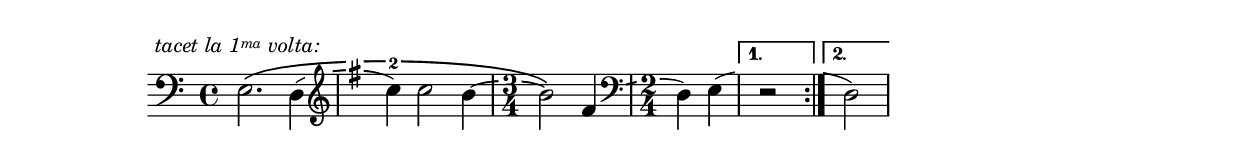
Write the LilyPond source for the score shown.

%% http://lsr.dsi.unimi.it/LSR/Item?id=613

% LSR In 2_13_0 and earlier, the following
% LSR warning may be triggered multiple times:
% LSR  warning: Ignoring grob for slur: <grob>. avoid-slur not set?
% LSR This issue has been resolved in 2_13_1

#(define (parse-grob-sym grob-sym)
   (let* ((grob-str (symbol->string grob-sym))
          (dot-index (string-index grob-str #\.))
          (context (if dot-index
                       (string-take grob-str dot-index)
                       "Voice"))
          (grob (if dot-index
                    (substring grob-str (+ dot-index 1))
                    grob-str)))
     (cons context grob)))

hideCurvesFrom =
#(define-music-function
   (parser location grob-sym x-padding y-padding)
   (symbol? pair? pair?)
   (let* ((context (car (parse-grob-sym grob-sym)))
          (top-grob (cdr (parse-grob-sym grob-sym))))
     #{
        \override Tie.layer = #-2
        \override Slur.layer = #-2
        \override PhrasingSlur.layer = #-2

        \override $context . $top-grob #'avoid-slur = #'ignore
        \override $context . $top-grob #'layer = #-1
        \override $context . $top-grob #'stencil =
        #(lambda (grob)
           (define (get-stil-proc alist)
             ;; removes the first 'stencil entry from the grob-property
             ;; alist, implicitly created by this callback:
             ;;   (stencil . #<procedure #f (grob)>)
             ;; and then retrieves the original 'stencil procedure.
             (let ((stil-proc (ly:assoc-get 'stencil alist)))
               (if (procedure-name stil-proc)
                   stil-proc
                   (begin (set! alist (assoc-remove! alist 'stencil))
                          (get-stil-proc alist)))))
           (let* ((basic-props (ly:grob-basic-properties grob))
                  (stil-proc (get-stil-proc basic-props))
                  (this-stil (stil-proc grob)))
              (if (ly:stencil? this-stil)
                  (let* ((stil-x-ext (ly:stencil-extent this-stil 0))
                         (stil-y-ext (ly:stencil-extent this-stil 1))
                         (box-x-ext (cons (- (car stil-x-ext) (car x-padding))
                                          (+ (cdr stil-x-ext) (cdr x-padding))))
                         (box-y-ext (cons (- (car stil-y-ext) (car y-padding))
                                          (+ (cdr stil-y-ext) (cdr y-padding))))
                         (box-w (- (cdr box-x-ext) (car box-x-ext)))
                         (box-h (- (cdr box-y-ext) (car box-y-ext))))
                    (ly:stencil-add
                     (ly:make-stencil
                      (list 'embedded-ps
                            (ly:format
                             (string-append "gsave\n"
                                            "currentpoint translate\n"
                                            "1 setgray\n"
                                            "~4f ~4f ~4f ~4f rectfill\n"
                                            "grestore\n")
                             (car box-x-ext)
                             (car box-y-ext)
                             box-w
                             box-h))
                      stil-x-ext
                      stil-y-ext)
                     this-stil))
                  '())))
     #}))

revertHideCurvesFrom =
#(define-music-function (parser location grob-sym) (symbol?)
   (let ((context (car (parse-grob-sym grob-sym)))
         (top-grob (cdr (parse-grob-sym grob-sym))))
     #{
        \revert Tie.layer
        \revert Slur.layer
        \revert PhrasingSlur.layer
        \revert $context . $top-grob #'avoid-slur
        \revert $context . $top-grob #'layer
        \revert $context . $top-grob #'stencil
     #}))

%%%%%%%%%%%%%%%%%% EXAMPLE %%%%%%%%%%%%%%%%%%

\relative c {
  \repeat volta 2 {
    
    %% syntax: \hideCurvesFrom [grob] [x-padding] [y-padding]
    
    % always call \hideCurvesFrom before the curve starts:
    \hideCurvesFrom #'Fingering #'(0.3 . 0.3) #'(0 . 0)
    \hideCurvesFrom #'Staff.KeySignature #'(0.3 . 0.3) #'(0 . 0)
    \hideCurvesFrom #'Staff.TimeSignature #'(0.3 . 0.3) #'(0 . 0)
    
    % a negative padding value can prevent whiteout near an edge:
    \hideCurvesFrom #'Staff.Clef #'(0.3 . 0.3) #'(0 . -0.5)
    
    \clef bass
    \once \override TextScript.extra-offset = #'(-8 . 0)
    e2.\(^\markup \fontsize #-1 \italic {
      tacet la \concat { 1 \super \lower #0.5 ma } volta:
    }
    d4( |
    
    \clef treble \key g \major
    c''4)^2 c2 b4~ |
    \time 3/4
    b2\) 
    % updating a previously entered command:
    \hideCurvesFrom #'Staff.Clef #'(0.3 . 0.3) #'(0 . 0)
    fis4( |
    
    \clef bass \time 2/4
    d,4)
    % always call \hideCurvesFrom before the curve starts:
    \hideCurvesFrom #'Score.VoltaBracket #'(0.3 . 0.8) #'(3 . 0)
    e4( |
  }
  
  \alternative {
    { r2 | }
    {
      % revert commands independently as needed:
      \revertHideCurvesFrom #'Score.VoltaBracket
      d2)
    }
  }
  % revert commands when no longer needed:
  \revertHideCurvesFrom #'Fingering
  \revertHideCurvesFrom #'Staff.Clef
  \revertHideCurvesFrom #'Staff.KeySignature
  \revertHideCurvesFrom #'Staff.TimeSignature
}
